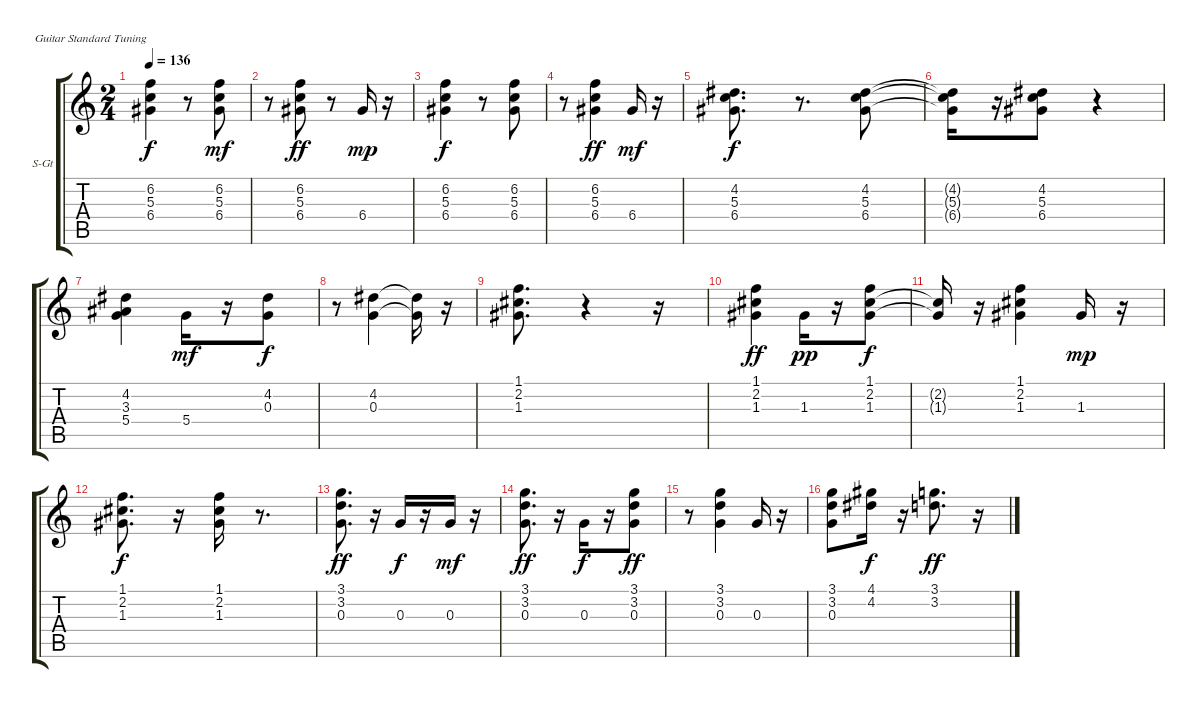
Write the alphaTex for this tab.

\bracketExtendMode groupsimilarinstruments
\firstSystemTrackNameOrientation horizontal
\otherSystemsTrackNameOrientation horizontal
\track ("swing" "S-Gt") {solo instrument stringensemble2}
\staff {score tabs}
\tuning (E4 B3 G3 D3 A2 E2)
\displaytranspose 12
\ts (2 4)
\tempo 136
\clef g2
\ks c
(6.2 5.3 6.4).4{dy f} r.8 (6.2 5.3 6.4).8{dy mf} |
r.8 (6.2 5.3 6.4).8{dy ff} r.8 6.4.16{dy mp} r.16 |
(6.2 5.3 6.4).4{dy f} r.8 (6.2 5.3 6.4).8 |
r.8 (6.2 5.3 6.4).4{dy ff} 6.4.16{dy mf} r.16 |
(4.2 5.3 6.4).8{d dy f} r.8{d} (4.2 5.3 6.4).8 |
(4.2{t} 5.3{t} 6.4{t}).16 r.16 (4.2 5.3 6.4).8 r.4 |
(4.2 3.3 5.4).4 5.4.16{dy mf} r.16 (4.2 0.3).8{dy f} |
r.8 (4.2 0.3).4 (4.2{t} 0.3{t}).16 r.16 |
(1.1 2.2 1.3).8{d} r.4 r.16 |
(1.1 2.2 1.3).4{dy ff} 1.3.16{dy pp} r.16 (1.1 2.2 1.3).8{dy f} |
(2.2{t} 1.3{t}).16 r.16 (1.1 2.2 1.3).4 1.3.16{dy mp} r.16 |
(1.1 2.2 1.3).8{d dy f} r.16 (1.1 2.2 1.3).16 r.8{d} |
(3.1 3.2 0.3).8{d dy ff} r.16 0.3.16{dy f} r.16 0.3.16{dy mf} r.16 |
(3.1 3.2 0.3).8{d dy ff} r.16 0.3.16{dy f} r.16 (3.1 3.2 0.3).8{dy ff} |
r.8 (3.1 3.2 0.3).4 0.3.16 r.16 |
(3.1 3.2 0.3).8 (4.1 4.2).16{dy f} r.16 (3.1 3.2).8{d dy ff} r.16
